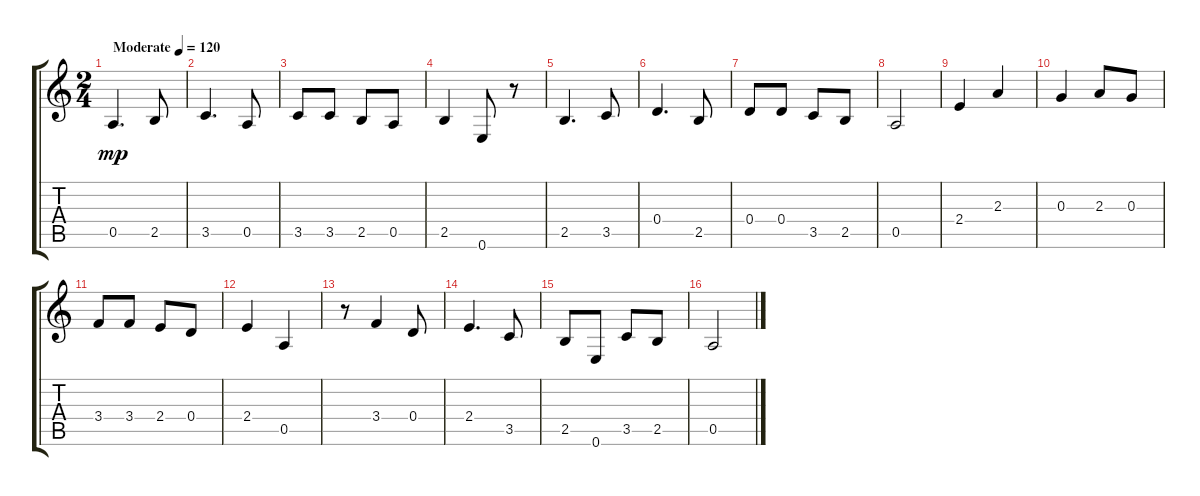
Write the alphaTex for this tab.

\track "" {instrument electricbassfinger}
\staff {score tabs}
\tuning (E4 B3 G3 D3 A2 E2) {hide}
\ts (2 4)
\tempo (120 "Moderate")
\clef g2
\ks c
0.5.4{d dy mp instrument electricbassfinger} 2.5.8 |
3.5.4{d} 0.5.8 |
3.5.8 3.5.8 2.5.8 0.5.8 |
2.5.4 0.6.8 r.8 |
2.5.4{d} 3.5.8 |
0.4.4{d} 2.5.8 |
0.4.8 0.4.8 3.5.8 2.5.8 |
0.5.2 |
2.4.4 2.3.4 |
0.3.4 2.3.8 0.3.8 |
3.4.8 3.4.8 2.4.8 0.4.8 |
2.4.4 0.5.4 |
r.8 3.4.4 0.4.8 |
2.4.4{d} 3.5.8 |
2.5.8 0.6.8 3.5.8 2.5.8 |
0.5.2
